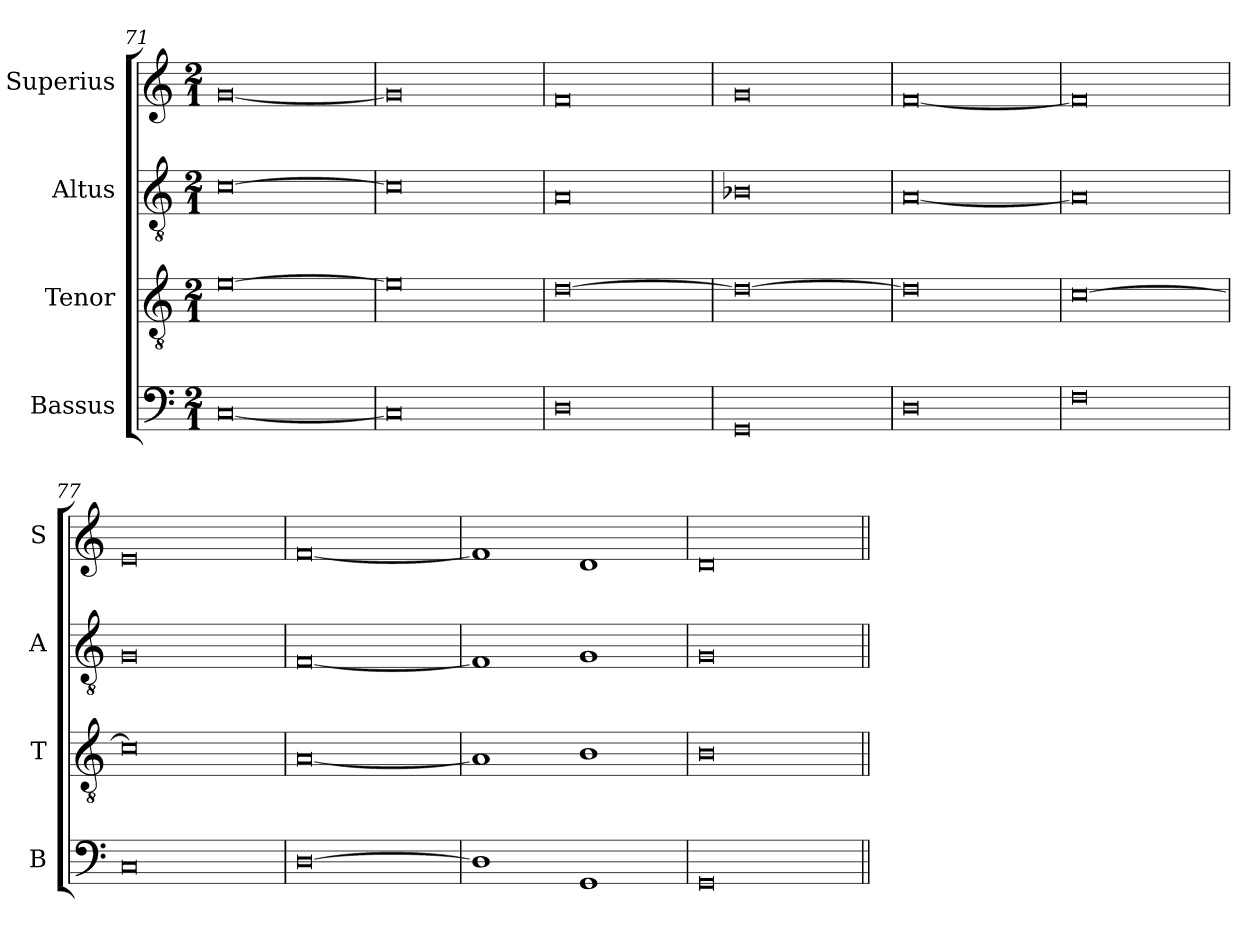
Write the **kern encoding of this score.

**kern	**kern	**kern	**kern
*part4	*part3	*part2	*part1
*staff4	*staff3	*staff2	*staff1
*I"Bassus	*I"Tenor	*I"Altus	*I"Superius
*I'B	*I'T	*I'A	*I'S
*clefF4	*clefGv2	*clefGv2	*clefG2
*k[]	*k[]	*k[]	*k[]
*M2/1	*M2/1	*M2/1	*M2/1
=71	=71	=71	=71
[0C	[0e	[0c	[0g
=72	=72	=72	=72
0C]	0e]	0c]	0g]
=73	=73	=73	=73
0D	[0d	0A	0f
=74	=74	=74	=74
0GG	0d_	0B-X	0g
=75	=75	=75	=75
0D	0d]	[0A	[0f
=76	=76	=76	=76
0F	[0c	0A]	0f]
=77	=77	=77	=77
0C	0c]	0G	0e
=78	=78	=78	=78
[0D	[0A	[0F	[0f
=79	=79	=79	=79
1D]	1A]	1F]	1f]
1GG	1B	1G	1d
=80	=80	=80	=80
0GG	0B	0G	0d
=||	=||	=||	=||
*-	*-	*-	*-
